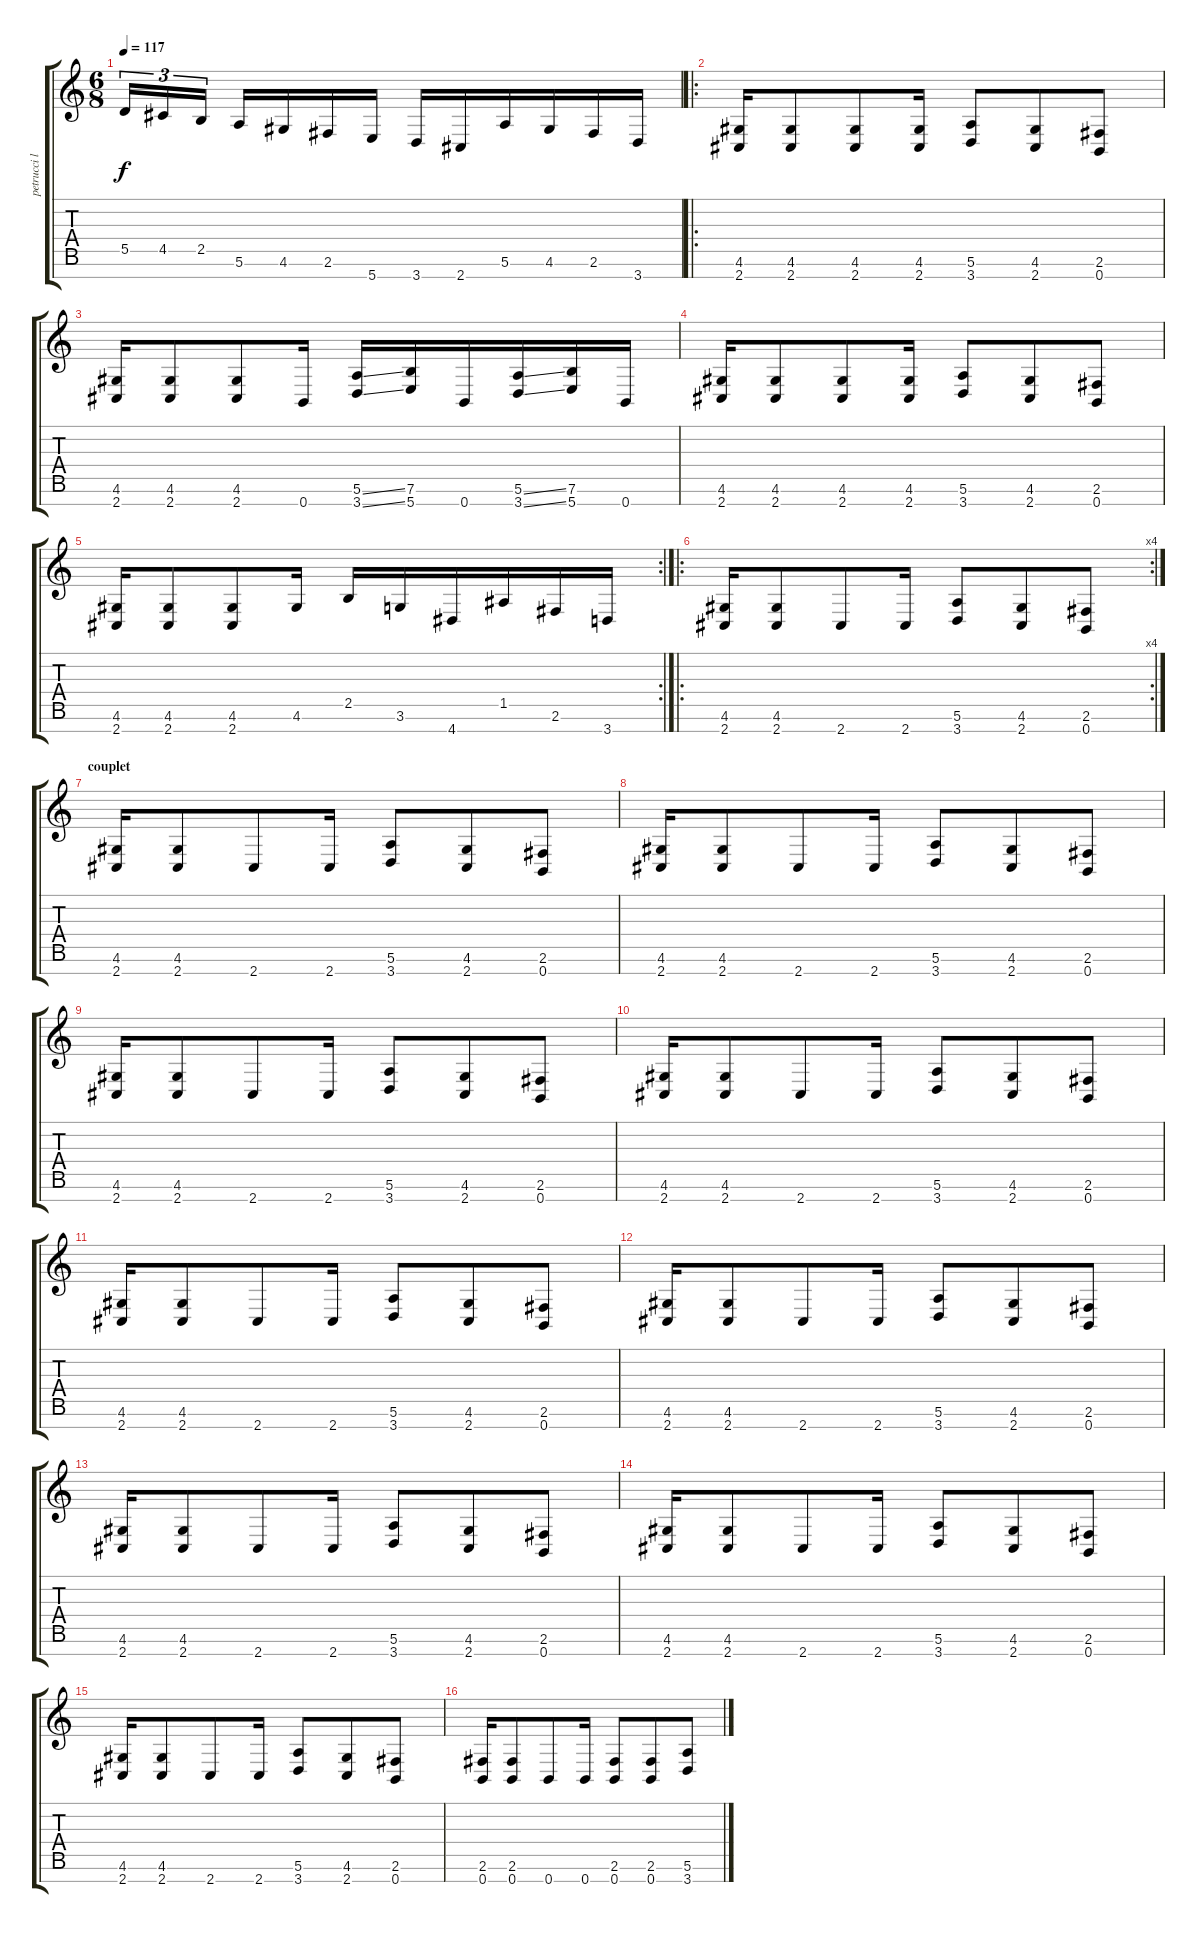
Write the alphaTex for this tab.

\track ("petrucci lead 7str." "petrucci l") {instrument distortionguitar}
\staff {score tabs}
\tuning (E4 B3 G3 D3 A2 E2 B1) {hide}
\ts (6 8)
\tempo 117
\clef g2
\ks c
5.5.16{tu (3 2) dy f} 4.5.16{tu (3 2)} 2.5.16{tu (3 2)} 5.6.16 4.6.16 2.6.16 5.7.16 3.7.16 2.7.16 5.6.16 4.6.16 2.6.16 3.7.16 |
\ro
(4.6 2.7).16 (4.6 2.7).8 (4.6 2.7).8 (4.6 2.7).16 (5.6 3.7).8 (4.6 2.7).8 (2.6 0.7).8 |
(4.6 2.7).16 (4.6 2.7).8 (4.6 2.7).8 0.7.16 (5.6{ss} 3.7{ss}).16 (7.6 5.7).16 0.7.16 (5.6{ss} 3.7{ss}).16 (7.6 5.7).16 0.7.16 |
(4.6 2.7).16 (4.6 2.7).8 (4.6 2.7).8 (4.6 2.7).16 (5.6 3.7).8 (4.6 2.7).8 (2.6 0.7).8 |
\rc 2
(4.6 2.7).16 (4.6 2.7).8 (4.6 2.7).8 4.6.16 2.5.16 3.6.16 4.7.16 1.5.16 2.6.16 3.7.16 |
\ro
\rc 4
(4.6 2.7).16 (4.6 2.7).8 2.7.8 2.7.16 (5.6 3.7).8 (4.6 2.7).8 (2.6 0.7).8 |
\section ("" "couplet")
(4.6 2.7).16 (4.6 2.7).8 2.7.8 2.7.16 (5.6 3.7).8 (4.6 2.7).8 (2.6 0.7).8 |
(4.6 2.7).16 (4.6 2.7).8 2.7.8 2.7.16 (5.6 3.7).8 (4.6 2.7).8 (2.6 0.7).8 |
(4.6 2.7).16 (4.6 2.7).8 2.7.8 2.7.16 (5.6 3.7).8 (4.6 2.7).8 (2.6 0.7).8 |
(4.6 2.7).16 (4.6 2.7).8 2.7.8 2.7.16 (5.6 3.7).8 (4.6 2.7).8 (2.6 0.7).8 |
(4.6 2.7).16 (4.6 2.7).8 2.7.8 2.7.16 (5.6 3.7).8 (4.6 2.7).8 (2.6 0.7).8 |
(4.6 2.7).16 (4.6 2.7).8 2.7.8 2.7.16 (5.6 3.7).8 (4.6 2.7).8 (2.6 0.7).8 |
(4.6 2.7).16 (4.6 2.7).8 2.7.8 2.7.16 (5.6 3.7).8 (4.6 2.7).8 (2.6 0.7).8 |
(4.6 2.7).16 (4.6 2.7).8 2.7.8 2.7.16 (5.6 3.7).8 (4.6 2.7).8 (2.6 0.7).8 |
(4.6 2.7).16 (4.6 2.7).8 2.7.8 2.7.16 (5.6 3.7).8 (4.6 2.7).8 (2.6 0.7).8 |
(2.6 0.7).16 (2.6 0.7).8 0.7.8 0.7.16 (2.6 0.7).8 (2.6 0.7).8 (5.6 3.7).8
